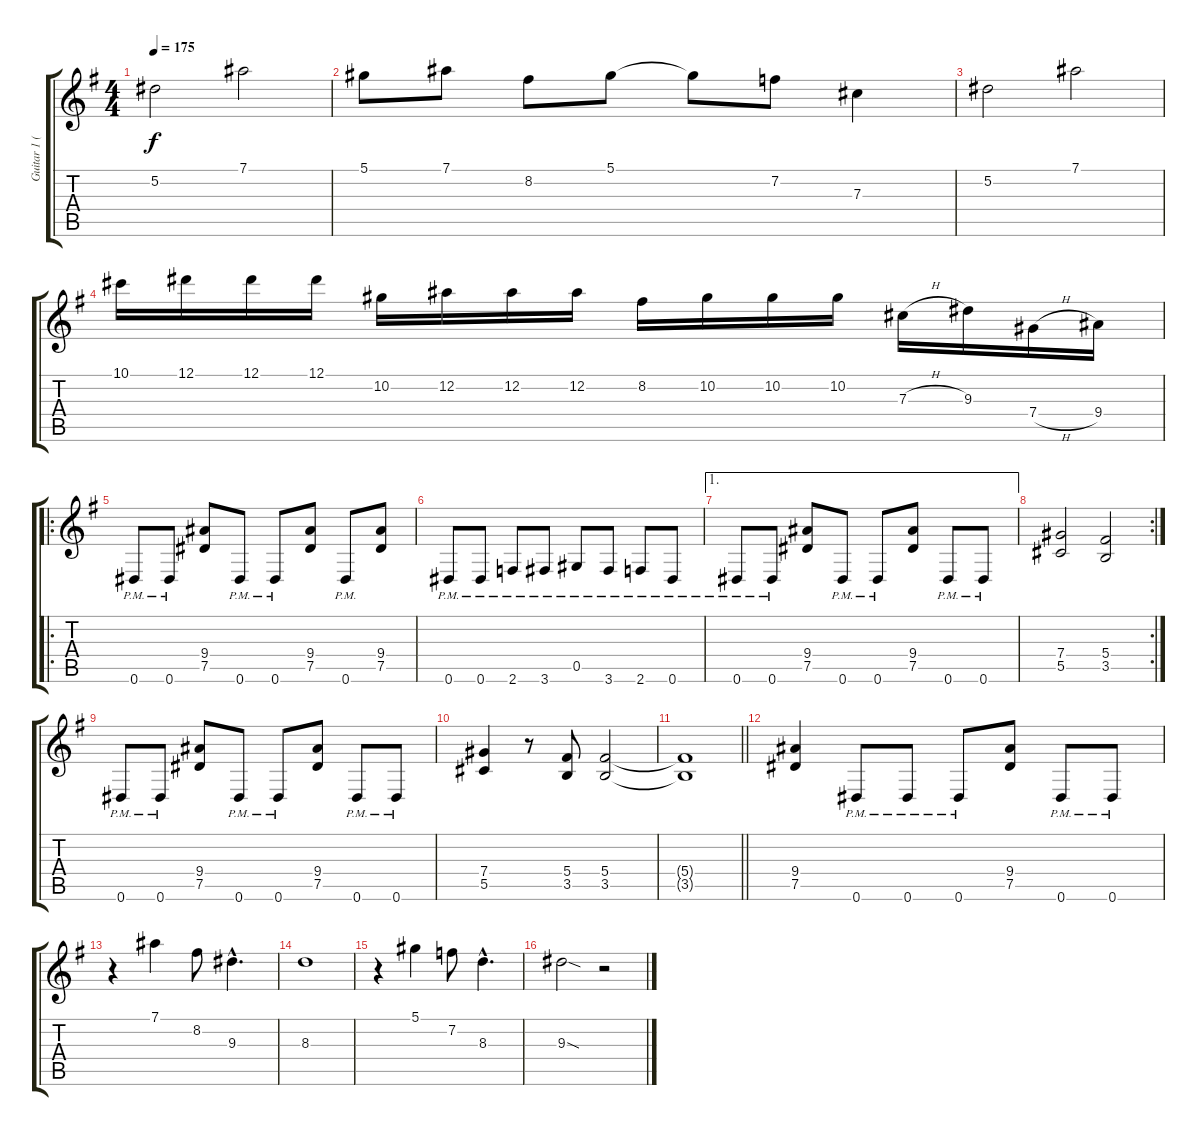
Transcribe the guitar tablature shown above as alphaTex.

\track ("Guitar 1 (SheJa)" "Guitar 1 (") {instrument distortionguitar}
\staff {score tabs}
\tuning (Eb4 Bb3 Gb3 Db3 Ab2 Eb2) {hide}
\ts (4 4)
\tempo 175
\clef g2
\ks g
5.2.2{dy f instrument distortionguitar} 7.1.2 |
5.1.8 7.1.8 8.2.8 5.1.8 5.1{t}.8 7.2.8 7.3.4 |
5.2.2 7.1.2 |
10.1.16 12.1.16 12.1.16 12.1.16 10.2.16 12.2.16 12.2.16 12.2.16 8.2.16 10.2.16 10.2.16 10.2.16 7.3{h}.16 9.3.16 7.4{h}.16 9.4.16 |
\ro
0.6{pm}.8 0.6{pm}.8 (9.4 7.5).8 0.6{pm}.8 0.6{pm}.8 (9.4 7.5).8 0.6{pm}.8 (9.4 7.5).8 |
0.6{pm}.8 0.6{pm}.8 2.6{pm}.8 3.6{pm}.8 0.5{pm}.8 3.6{pm}.8 2.6{pm}.8 0.6{pm}.8 |
\ae 1
0.6{pm}.8 0.6{pm}.8 (9.4 7.5).8 0.6{pm}.8 0.6{pm}.8 (9.4 7.5).8 0.6{pm}.8 0.6{pm}.8 |
\rc 2
(7.4 5.5).2 (5.4 3.5).2 |
0.6{pm}.8 0.6{pm}.8 (9.4 7.5).8 0.6{pm}.8 0.6{pm}.8 (9.4 7.5).8 0.6{pm}.8 0.6{pm}.8 |
(7.4 5.5).4 r.8 (5.4 3.5).8 (5.4 3.5).2 |
\barLineRight lightlight
(5.4{t} 3.5{t}).1 |
(9.4 7.5).4 0.6{pm}.8 0.6{pm}.8 0.6{pm}.8 (9.4 7.5).8 0.6{pm}.8 0.6{pm}.8 |
r.4 7.1.4 8.2.8 9.3{hac}.4{d} |
8.3.1 |
r.4 5.1.4 7.2.8 8.3{hac}.4{d} |
9.3{sod}.2 r.2
